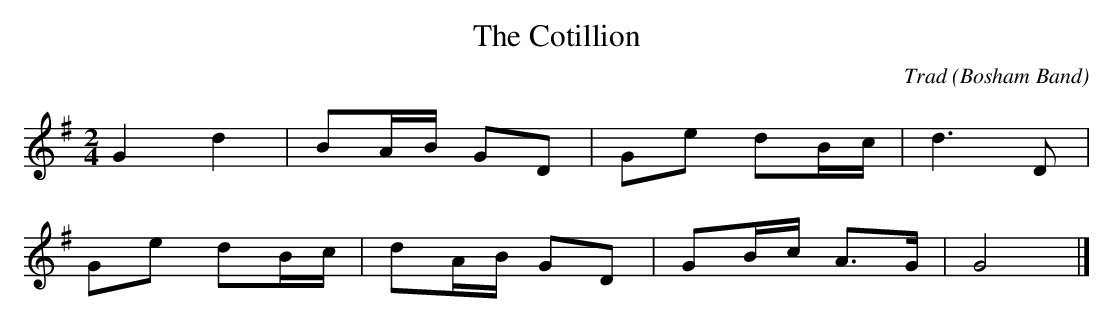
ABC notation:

X:1
T:The Cotillion
C:Trad (Bosham Band)
M:2/4
L:1/8
K:G
G2 d2 | BA/B/ GD | Ge dB/c/ | d3 D |
Ge dB/c/ | dA/B/ GD | GB/c/ A>G | G4 |]
